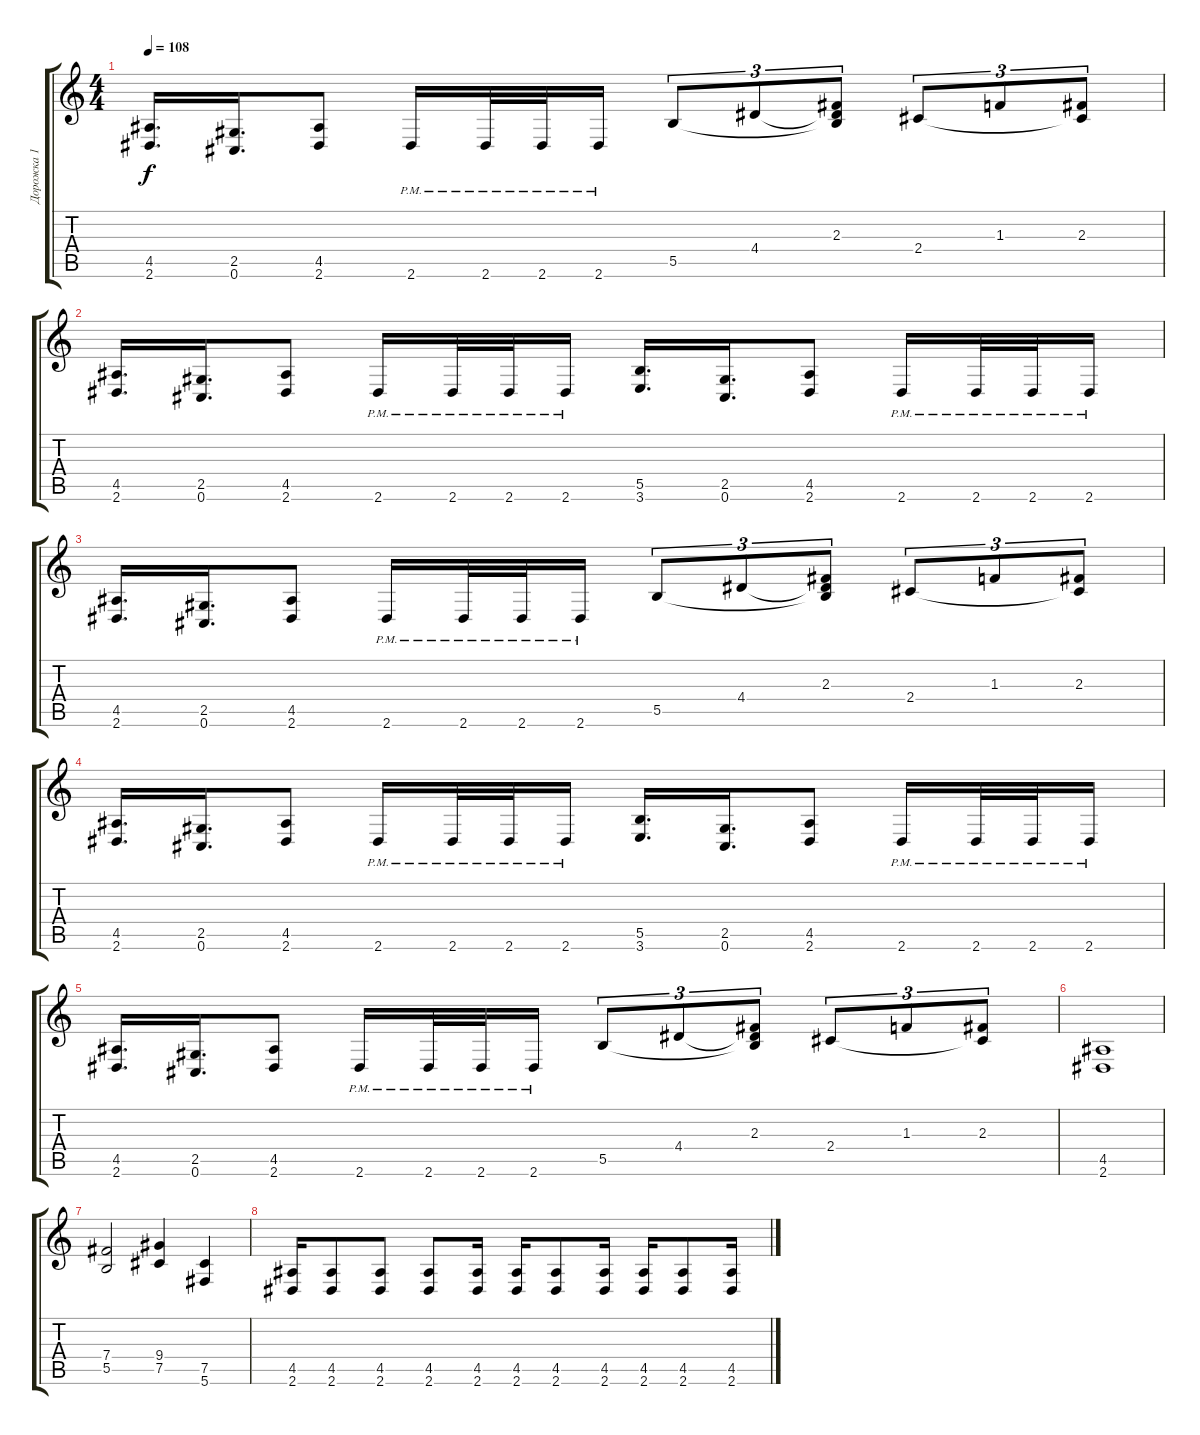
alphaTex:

\track ("Дорожка 1" "Дорожка 1") {instrument distortionguitar}
\staff {score tabs}
\tuning (Db4 Ab3 E3 B2 Gb2 Db2) {hide}
\ts (4 4)
\tempo 108
\clef g2
\ks c
(4.5 2.6).16{d dy f} (2.5 0.6).16{d} (4.5 2.6).8 2.6{pm}.16 2.6{pm}.32 2.6{pm}.32 2.6{pm}.16 5.5.8{tu (3 2)} 4.4.8{tu (3 2)} (2.3 4.4{t} 5.5{t}).8{tu (3 2)} 2.4.8{tu (3 2)} 1.3.8{tu (3 2)} (2.3 2.4{t}).8{tu (3 2)} |
(4.5 2.6).16{d} (2.5 0.6).16{d} (4.5 2.6).8 2.6{pm}.16 2.6{pm}.32 2.6{pm}.32 2.6{pm}.16 (5.5 3.6).16{d} (2.5 0.6).16{d} (4.5 2.6).8 2.6{pm}.16 2.6{pm}.32 2.6{pm}.32 2.6{pm}.16 |
(4.5 2.6).16{d} (2.5 0.6).16{d} (4.5 2.6).8 2.6{pm}.16 2.6{pm}.32 2.6{pm}.32 2.6{pm}.16 5.5.8{tu (3 2)} 4.4.8{tu (3 2)} (2.3 4.4{t} 5.5{t}).8{tu (3 2)} 2.4.8{tu (3 2)} 1.3.8{tu (3 2)} (2.3 2.4{t}).8{tu (3 2)} |
(4.5 2.6).16{d} (2.5 0.6).16{d} (4.5 2.6).8 2.6{pm}.16 2.6{pm}.32 2.6{pm}.32 2.6{pm}.16 (5.5 3.6).16{d} (2.5 0.6).16{d} (4.5 2.6).8 2.6{pm}.16 2.6{pm}.32 2.6{pm}.32 2.6{pm}.16 |
(4.5 2.6).16{d} (2.5 0.6).16{d} (4.5 2.6).8 2.6{pm}.16 2.6{pm}.32 2.6{pm}.32 2.6{pm}.16 5.5.8{tu (3 2)} 4.4.8{tu (3 2)} (2.3 4.4{t} 5.5{t}).8{tu (3 2)} 2.4.8{tu (3 2)} 1.3.8{tu (3 2)} (2.3 2.4{t}).8{tu (3 2)} |
(4.5 2.6).1 |
(7.4 5.5).2 (9.4 7.5).4 (7.5 5.6).4 |
(4.5 2.6).16 (4.5 2.6).8 (4.5 2.6).8 (4.5 2.6).8 (4.5 2.6).16 (4.5 2.6).16 (4.5 2.6).8 (4.5 2.6).16 (4.5 2.6).16 (4.5 2.6).8 (4.5 2.6).16
